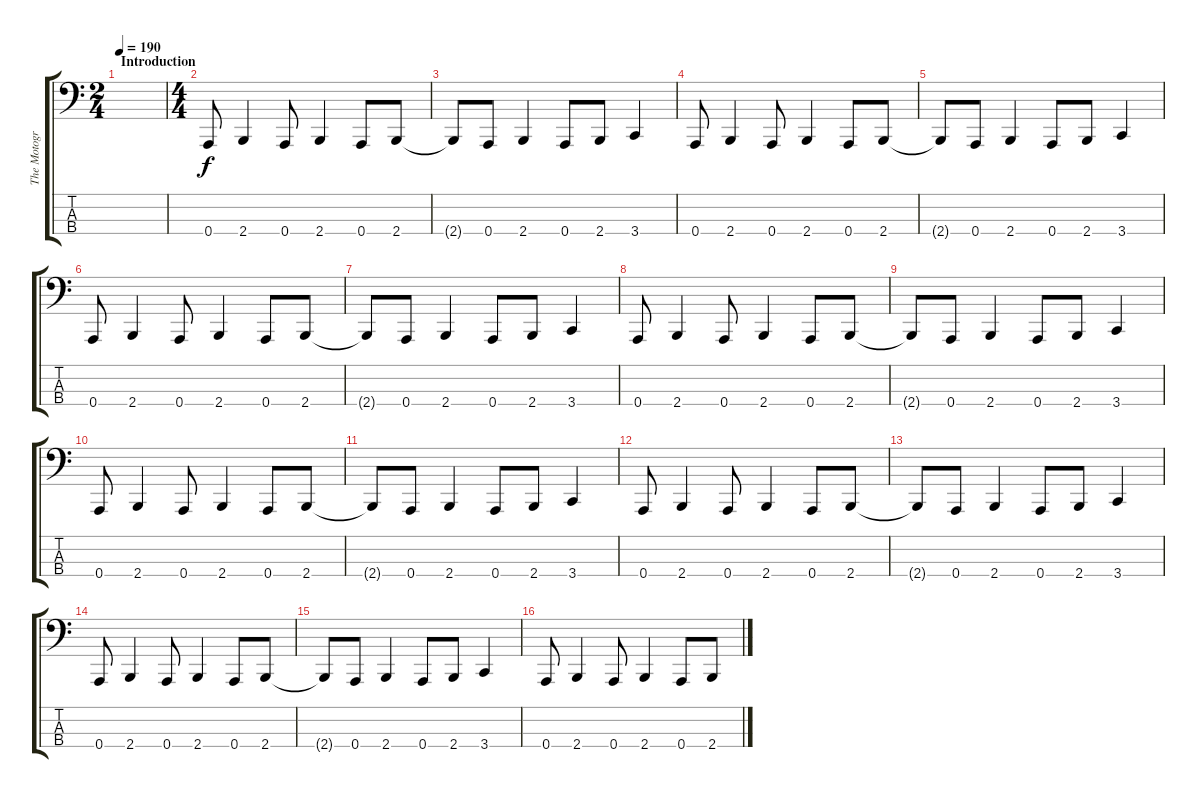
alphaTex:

\track ("The Motograter" "The Motogr") {instrument slapbass2}
\staff {score tabs}
\tuning (D2 A1 E1 A0) {hide}
\ts (2 4)
\section ("" "Introduction")
\tempo 190
\clef f4
\ks c
|
\ts (4 4)
0.4.8 2.4.4 0.4.8 2.4.4 0.4.8 2.4.8 |
2.4{t}.8 0.4.8 2.4.4 0.4.8 2.4.8 3.4.4 |
0.4.8 2.4.4 0.4.8 2.4.4 0.4.8 2.4.8 |
2.4{t}.8 0.4.8 2.4.4 0.4.8 2.4.8 3.4.4 |
0.4.8 2.4.4 0.4.8 2.4.4 0.4.8 2.4.8 |
2.4{t}.8 0.4.8 2.4.4 0.4.8 2.4.8 3.4.4 |
0.4.8 2.4.4 0.4.8 2.4.4 0.4.8 2.4.8 |
2.4{t}.8 0.4.8 2.4.4 0.4.8 2.4.8 3.4.4 |
0.4.8 2.4.4 0.4.8 2.4.4 0.4.8 2.4.8 |
2.4{t}.8 0.4.8 2.4.4 0.4.8 2.4.8 3.4.4 |
0.4.8 2.4.4 0.4.8 2.4.4 0.4.8 2.4.8 |
2.4{t}.8 0.4.8 2.4.4 0.4.8 2.4.8 3.4.4 |
0.4.8 2.4.4 0.4.8 2.4.4 0.4.8 2.4.8 |
2.4{t}.8 0.4.8 2.4.4 0.4.8 2.4.8 3.4.4 |
0.4.8 2.4.4 0.4.8 2.4.4 0.4.8 2.4.8
